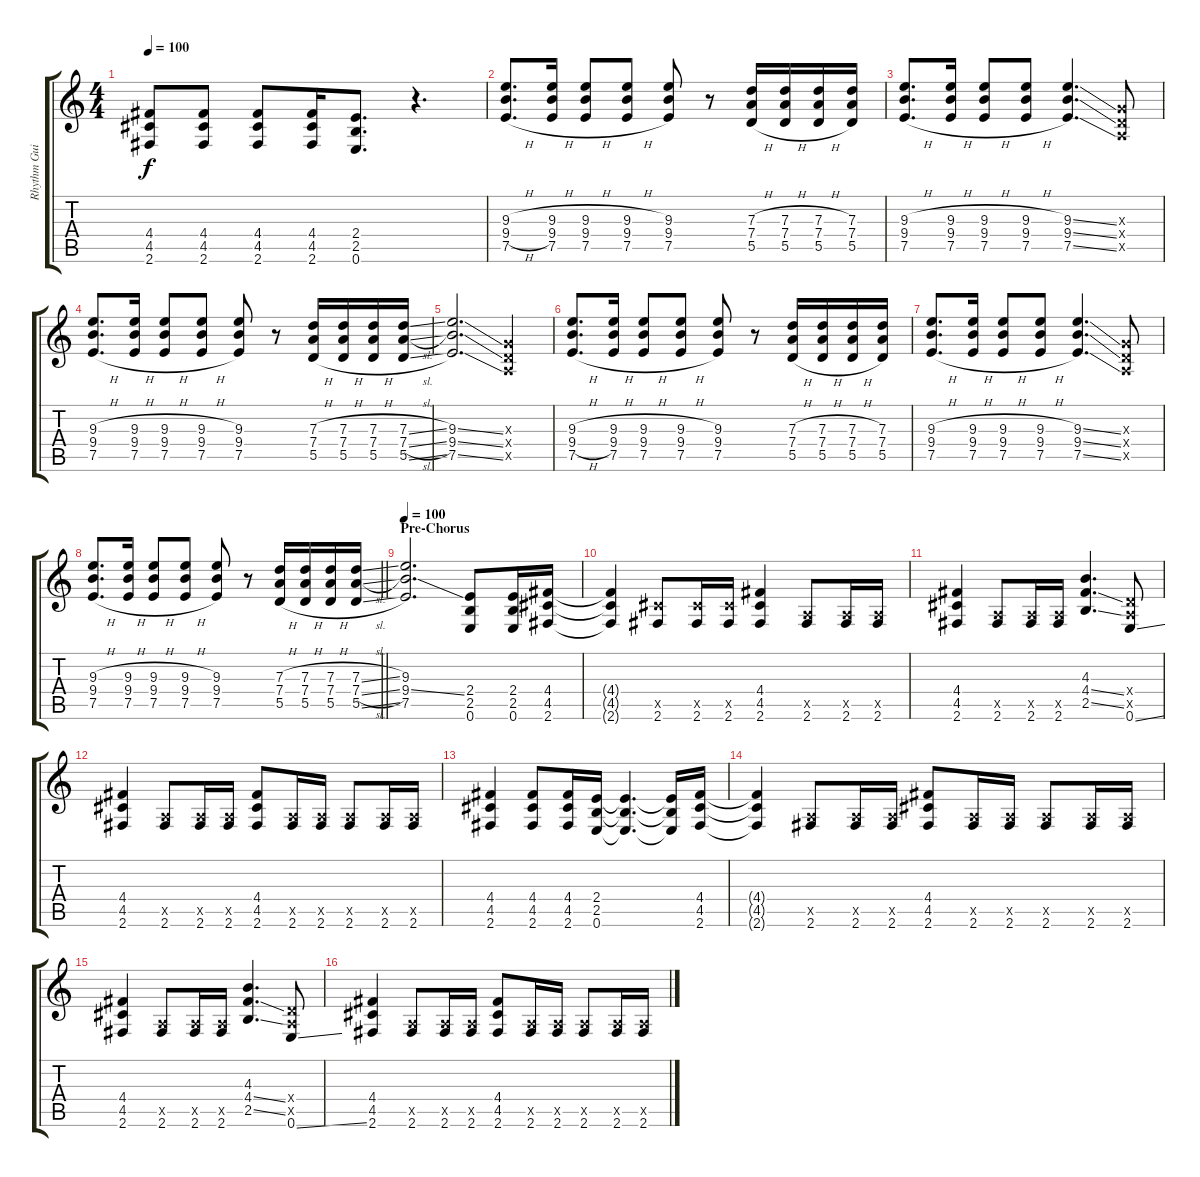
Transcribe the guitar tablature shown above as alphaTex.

\track ("Rhythm Guitar" "Rhythm Gui") {instrument distortionguitar}
\staff {score tabs}
\tuning (E4 B3 G3 D3 A2 E2) {hide}
\ts (4 4)
\tempo 100
\clef g2
\ks c
(4.4 4.5 2.6).8{dy f} (4.4 4.5 2.6).8 (4.4 4.5 2.6).8 (4.4 4.5 2.6).16 (2.4 2.5 0.6).8{d} r.4{d} |
(9.3{h} 9.4{h} 7.5{h}).8{d} (9.3{h} 9.4 7.5{h}).16 (9.3{h} 9.4 7.5{h}).8 (9.3{h} 9.4 7.5{h}).8 (9.3 9.4 7.5).8 r.8 (7.3{h} 7.4 5.5{h}).16 (7.3{h} 7.4 5.5{h}).16 (7.3{h} 7.4 5.5{h}).16 (7.3 7.4 5.5).16 |
(9.3{h} 9.4 7.5{h}).8{d} (9.3{h} 9.4 7.5{h}).16 (9.3{h} 9.4 7.5{h}).8 (9.3{h} 9.4 7.5{h}).8 (9.3{ss} 9.4{ss} 7.5{ss}).4{d} (0.3{x} 0.4{x} 0.5{x}).8 |
(9.3{h} 9.4 7.5{h}).8{d} (9.3{h} 9.4 7.5{h}).16 (9.3{h} 9.4 7.5{h}).8 (9.3{h} 9.4 7.5{h}).8 (9.3 9.4 7.5).8 r.8 (7.3{h} 7.4 5.5{h}).16 (7.3{h} 7.4 5.5{h}).16 (7.3{h} 7.4 5.5{h}).16 (7.3{sl} 7.4{sl} 5.5{sl}).16 |
(9.3{ss} 9.4{ss} 7.5{ss}).2{d} (0.3{x} 0.4{x} 0.5{x}).4 |
(9.3{h} 9.4{h} 7.5{h}).8{d} (9.3{h} 9.4 7.5{h}).16 (9.3{h} 9.4 7.5{h}).8 (9.3{h} 9.4 7.5{h}).8 (9.3 9.4 7.5).8 r.8 (7.3{h} 7.4 5.5{h}).16 (7.3{h} 7.4 5.5{h}).16 (7.3{h} 7.4 5.5{h}).16 (7.3 7.4 5.5).16 |
(9.3{h} 9.4 7.5{h}).8{d} (9.3{h} 9.4 7.5{h}).16 (9.3{h} 9.4 7.5{h}).8 (9.3{h} 9.4 7.5{h}).8 (9.3{ss} 9.4{ss} 7.5{ss}).4{d} (0.3{x} 0.4{x} 0.5{x}).8 |
\barLineRight lightlight
(9.3{h} 9.4 7.5{h}).8{d} (9.3{h} 9.4 7.5{h}).16 (9.3{h} 9.4 7.5{h}).8 (9.3{h} 9.4 7.5{h}).8 (9.3 9.4 7.5).8 r.8 (7.3{h} 7.4 5.5{h}).16 (7.3{h} 7.4 5.5{h}).16 (7.3{h} 7.4 5.5{h}).16 (7.3{sl} 7.4{sl} 5.5{sl}).16 |
\section ("" "Pre-Chorus ")
\tempo 100
(9.3 9.4{ss} 7.5).2{d} (2.4 2.5 0.6).8 (2.4 2.5 0.6).16 (4.4 4.5 2.6).16 |
(4.4{t} 4.5{t} 2.6{t}).4 (4.5{x} 2.6).8 (4.5{x} 2.6).16 (4.5{x} 2.6).16 (4.4 4.5 2.6).4 (0.5{x} 2.6).8 (0.5{x} 2.6).16 (0.5{x} 2.6).16 |
(4.4 4.5 2.6).4 (0.5{x} 2.6).8 (0.5{x} 2.6).16 (0.5{x} 2.6).16 (4.3 4.4{ss} 2.5{ss}).4{d} (0.4{x} 0.5{x} 0.6{ss}).8 |
(4.4 4.5 2.6).4 (0.5{x} 2.6).8 (0.5{x} 2.6).16 (0.5{x} 2.6).16 (4.4 4.5 2.6).8 (0.5{x} 2.6).16 (0.5{x} 2.6).16 (0.5{x} 2.6).8 (0.5{x} 2.6).16 (0.5{x} 2.6).16 |
(4.4 4.5 2.6).4 (4.4 4.5 2.6).8 (4.4 4.5 2.6).16 (2.4 2.5 0.6).16 (2.4{t} 2.5{t} 0.6{t}).4{d} (2.4{t} 2.5{t} 0.6{t}).16 (4.4 4.5 2.6).16 |
(4.4{t} 4.5{t} 2.6{t}).4 (0.5{x} 2.6).8 (0.5{x} 2.6).16 (0.5{x} 2.6).16 (4.4 4.5 2.6).8 (0.5{x} 2.6).16 (0.5{x} 2.6).16 (0.5{x} 2.6).8 (0.5{x} 2.6).16 (0.5{x} 2.6).16 |
(4.4 4.5 2.6).4 (0.5{x} 2.6).8 (0.5{x} 2.6).16 (0.5{x} 2.6).16 (4.3 4.4{ss} 2.5{ss}).4{d} (0.4{x} 0.5{x} 0.6{ss}).8 |
(4.4 4.5 2.6).4 (0.5{x} 2.6).8 (0.5{x} 2.6).16 (0.5{x} 2.6).16 (4.4 4.5 2.6).8 (0.5{x} 2.6).16 (0.5{x} 2.6).16 (0.5{x} 2.6).8 (0.5{x} 2.6).16 (0.5{x} 2.6{ss}).16
